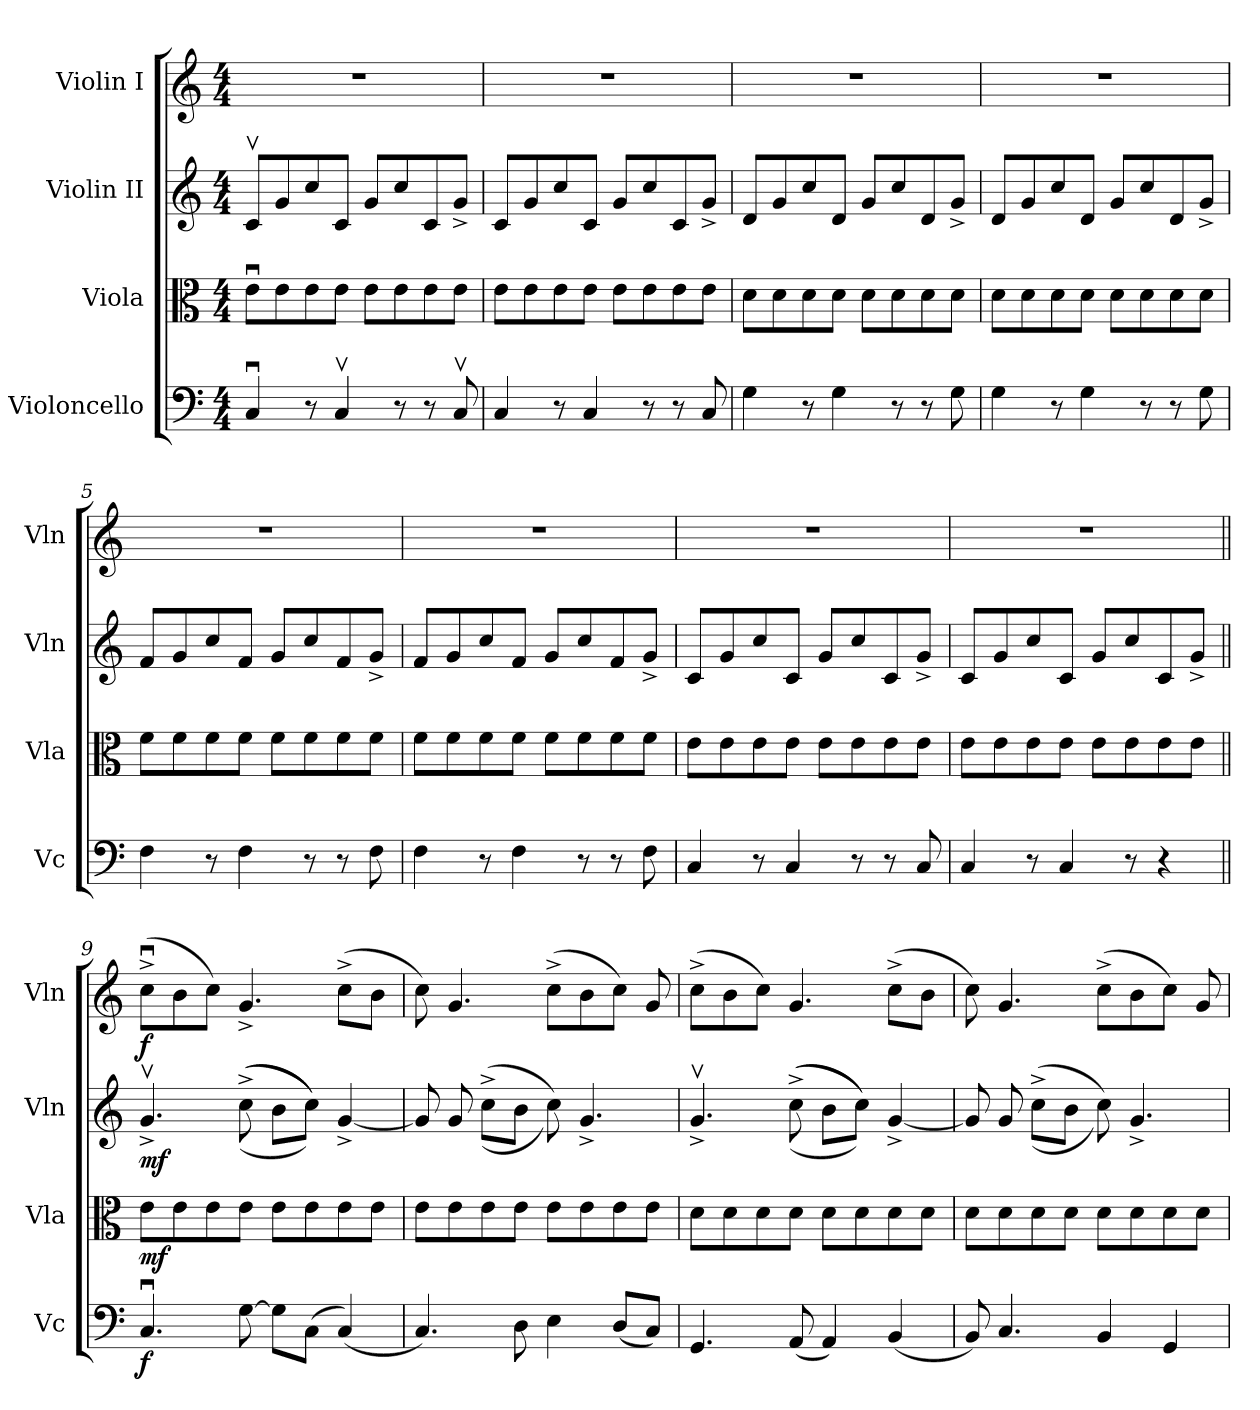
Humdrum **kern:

**kern	**dynam	**kern	**dynam	**kern	**dynam	**kern	**dynam
*part4	*part4	*part3	*part3	*part2	*part2	*part1	*part1
*staff4	*staff4	*staff3	*staff3	*staff2	*staff2	*staff1	*staff1
*I"Violoncello	*	*I"Viola	*	*I"Violin II	*	*I"Violin I	*
*I'Vc	*	*I'Vla	*	*I'Vln	*	*I'Vln	*
*clefF4	*	*clefC3	*	*clefG2	*	*clefG2	*
*k[]	*	*k[]	*	*k[]	*	*k[]	*
*M4/4	*	*M4/4	*	*M4/4	*	*M4/4	*
=1	=1	=1	=1	=1	=1	=1	=1
4Cu/	.	8eu\L	.	8cv/L	.	1r	.
.	.	8e\	.	8g/	.	.	.
8r	.	8e\	.	8cc/	.	.	.
4Cv/	.	8e\J	.	8c/J	.	.	.
.	.	8e\L	.	8g/L	.	.	.
8r	.	8e\	.	8cc/	.	.	.
8r	.	8e\	.	8c/	.	.	.
8Cv/	.	8e\J	.	8g^/J	.	.	.
=2	=2	=2	=2	=2	=2	=2	=2
4C/	.	8e\L	.	8c/L	.	1r	.
.	.	8e\	.	8g/	.	.	.
8r	.	8e\	.	8cc/	.	.	.
4C/	.	8e\J	.	8c/J	.	.	.
.	.	8e\L	.	8g/L	.	.	.
8r	.	8e\	.	8cc/	.	.	.
8r	.	8e\	.	8c/	.	.	.
8C/	.	8e\J	.	8g^/J	.	.	.
=3	=3	=3	=3	=3	=3	=3	=3
4G\	.	8d\L	.	8d/L	.	1r	.
.	.	8d\	.	8g/	.	.	.
8r	.	8d\	.	8cc/	.	.	.
4G\	.	8d\J	.	8d/J	.	.	.
.	.	8d\L	.	8g/L	.	.	.
8r	.	8d\	.	8cc/	.	.	.
8r	.	8d\	.	8d/	.	.	.
8G\	.	8d\J	.	8g^/J	.	.	.
=4	=4	=4	=4	=4	=4	=4	=4
4G\	.	8d\L	.	8d/L	.	1r	.
.	.	8d\	.	8g/	.	.	.
8r	.	8d\	.	8cc/	.	.	.
4G\	.	8d\J	.	8d/J	.	.	.
.	.	8d\L	.	8g/L	.	.	.
8r	.	8d\	.	8cc/	.	.	.
8r	.	8d\	.	8d/	.	.	.
8G\	.	8d\J	.	8g^/J	.	.	.
!!LO:LB:g=z
=5	=5	=5	=5	=5	=5	=5	=5
4F\	.	8f\L	.	8f/L	.	1r	.
.	.	8f\	.	8g/	.	.	.
8r	.	8f\	.	8cc/	.	.	.
4F\	.	8f\J	.	8f/J	.	.	.
.	.	8f\L	.	8g/L	.	.	.
8r	.	8f\	.	8cc/	.	.	.
8r	.	8f\	.	8f/	.	.	.
8F\	.	8f\J	.	8g^/J	.	.	.
=6	=6	=6	=6	=6	=6	=6	=6
4F\	.	8f\L	.	8f/L	.	1r	.
.	.	8f\	.	8g/	.	.	.
8r	.	8f\	.	8cc/	.	.	.
4F\	.	8f\J	.	8f/J	.	.	.
.	.	8f\L	.	8g/L	.	.	.
8r	.	8f\	.	8cc/	.	.	.
8r	.	8f\	.	8f/	.	.	.
8F\	.	8f\J	.	8g^/J	.	.	.
=7	=7	=7	=7	=7	=7	=7	=7
4C/	.	8e\L	.	8c/L	.	1r	.
.	.	8e\	.	8g/	.	.	.
8r	.	8e\	.	8cc/	.	.	.
4C/	.	8e\J	.	8c/J	.	.	.
.	.	8e\L	.	8g/L	.	.	.
8r	.	8e\	.	8cc/	.	.	.
8r	.	8e\	.	8c/	.	.	.
8C/	.	8e\J	.	8g^/J	.	.	.
=8	=8	=8	=8	=8	=8	=8	=8
4C/	.	8e\L	.	8c/L	.	1r	.
.	.	8e\	.	8g/	.	.	.
8r	.	8e\	.	8cc/	.	.	.
4C/	.	8e\J	.	8c/J	.	.	.
.	.	8e\L	.	8g/L	.	.	.
8r	.	8e\	.	8cc/	.	.	.
4r	.	8e\	.	8c/	.	.	.
.	.	8e\J	.	8g^/J	.	.	.
=9||	=9||	=9||	=9||	=9||	=9||	=9||	=9||
!	!LO:DY:b	!	!LO:DY:b	!	!LO:DY:b	!	!LO:DY:b
4.Cu/	f	8e\L	mf	4.gv^/	mf	(8ccu^\L	f
.	.	8e\	.	.	.	8b\	.
.	.	8e\	.	.	.	8cc\J)	.
[8G\	.	8e\J	.	(((8cc^\	.	4.g^/	.
8G\L]	.	8e\L	.	8b\L	.	.	.
(8C\J	.	8e\	.	8cc\J)))	.	.	.
(4C/)	.	8e\	.	[4g^/	.	(8cc^\L	.
.	.	8e\J	.	.	.	8b\J	.
!!LO:LB:g=z
=10	=10	=10	=10	=10	=10	=10	=10
4.C/)	.	8e\L	.	8g/]	.	8cc\)	.
.	.	8e\	.	8g/	.	4.g/	.
.	.	8e\	.	((8cc^\L	.	.	.
8D\	.	8e\J	.	8b\J	.	.	.
4E\	.	8e\L	.	8cc\))	.	(8cc^\L	.
.	.	8e\	.	4.g^/	.	8b\	.
(8D/L	.	8e\	.	.	.	8cc\J)	.
8C/J)	.	8e\J	.	.	.	8g/	.
=11	=11	=11	=11	=11	=11	=11	=11
4.GG/	.	8d\L	.	4.gv^/	.	(8cc^\L	.
.	.	8d\	.	.	.	8b\	.
.	.	8d\	.	.	.	8cc\J)	.
(8AA/	.	8d\J	.	(((8cc^\	.	4.g/	.
4AA/)	.	8d\L	.	8b\L	.	.	.
.	.	8d\	.	8cc\J)))	.	.	.
(4BB/	.	8d\	.	[4g^/	.	(8cc^\L	.
.	.	8d\J	.	.	.	8b\J	.
=12	=12	=12	=12	=12	=12	=12	=12
8BB/)	.	8d\L	.	8g/]	.	8cc\)	.
4.C/	.	8d\	.	8g/	.	4.g/	.
.	.	8d\	.	((8cc^\L	.	.	.
.	.	8d\J	.	8b\J	.	.	.
4BB/	.	8d\L	.	8cc\))	.	(8cc^\L	.
.	.	8d\	.	4.g^/	.	8b\	.
4GG/	.	8d\	.	.	.	8cc\J)	.
.	.	8d\J	.	.	.	8g/	.
=	=	=	=	=	=	=	=
*-	*-	*-	*-	*-	*-	*-	*-
